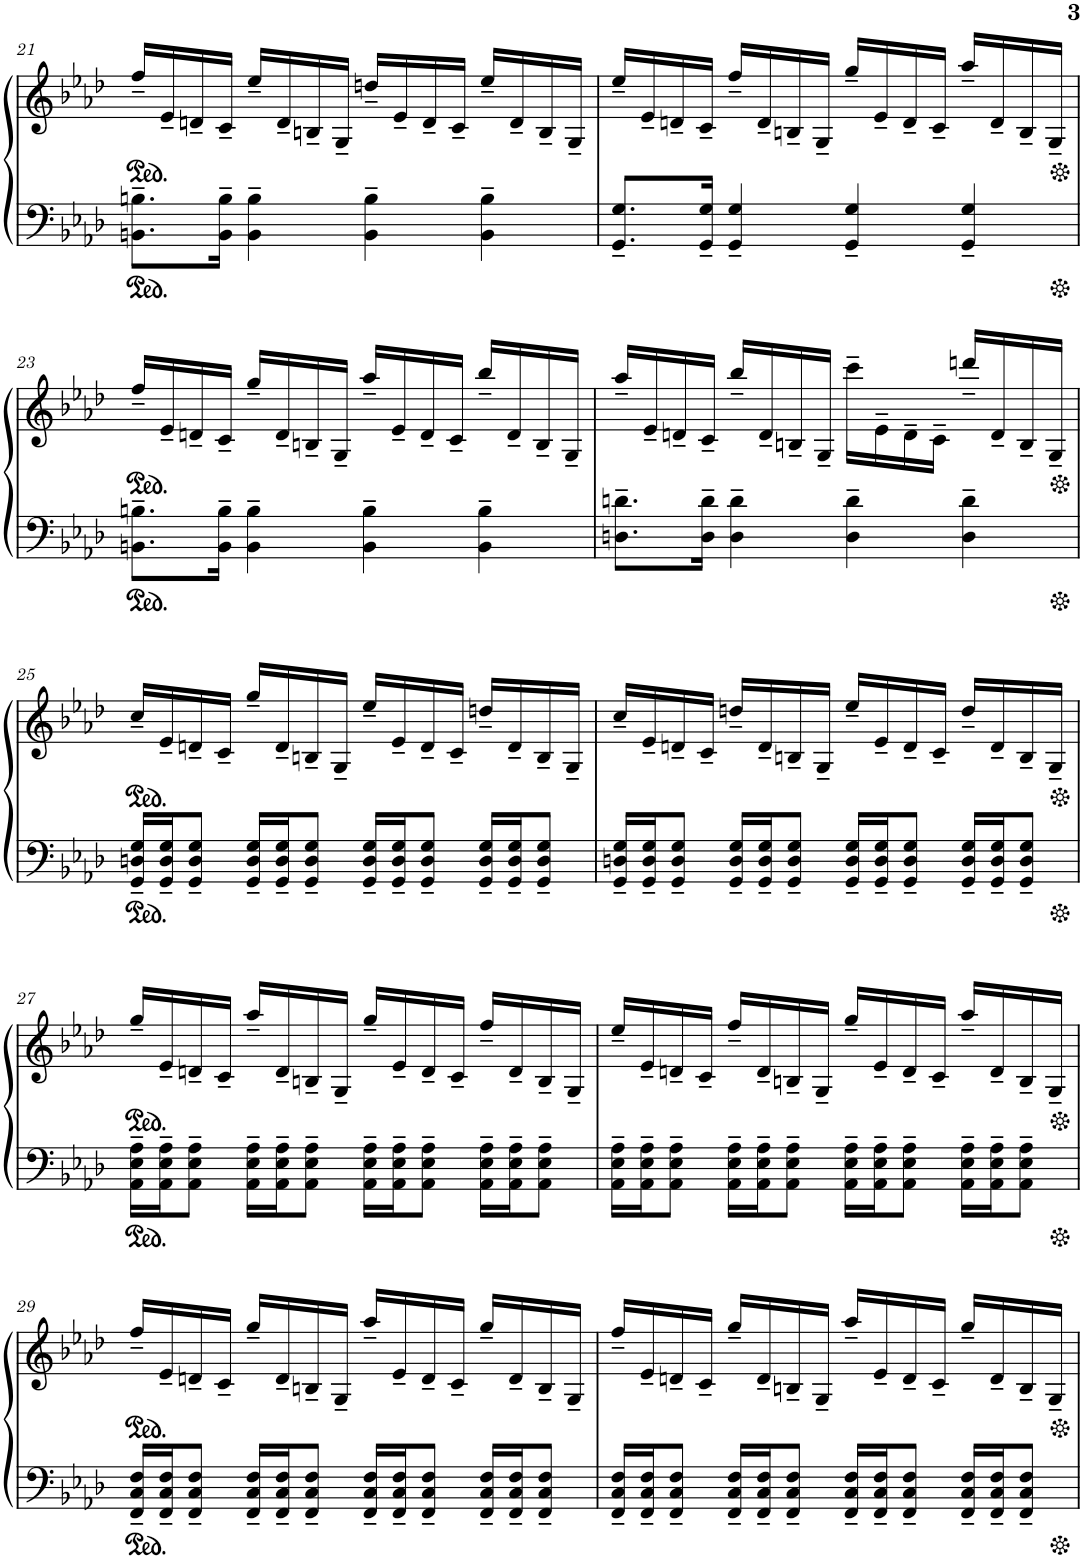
**kern	**kern
*part1	*part1
*staff2	*staff1
*I"Piano	*
*I'Pno.	*
!!LO:PB:g=z
*clefF4	*clefG2
*k[b-e-a-d-]	*k[b-e-a-d-]
*M4/4	*M4/4
*	*ped
=21	=21
8.BBn\~ 8.Bn\~L	16ff~/LL
.	16e-~/
.	16dn~/
16BB\~ 16B\~Jk	16c~/JJ
4BB\~ 4B\~	16ee-~/LL
.	16d~/
.	16Bn~/
.	16G~/JJ
4BB\~ 4B\~	16ddn~/LL
.	16e-~/
.	16d~/
.	16c~/JJ
4BB\~ 4B\~	16ee-~/LL
.	16d~/
.	16B~/
.	16G~/JJ
=22	=22
8.GG/~ 8.G/~L	16ee-~/LL
.	16e-~/
.	16dn~/
16GG/~ 16G/~Jk	16c~/JJ
4GG/~ 4G/~	16ff~/LL
.	16d~/
.	16Bn~/
.	16G~/JJ
4GG/~ 4G/~	16gg~/LL
.	16e-~/
.	16d~/
.	16c~/JJ
4GG/~ 4G/~	16aa-~/LL
.	16d~/
.	16B~/
.	16G~/JJ
!!LO:LB:g=z
=23	=23
*	*Xped
*	*ped
8.BBn\~ 8.Bn\~L	16ff~/LL
.	16e-~/
.	16dn~/
16BB\~ 16B\~Jk	16c~/JJ
4BB\~ 4B\~	16gg~/LL
.	16d~/
.	16Bn~/
.	16G~/JJ
4BB\~ 4B\~	16aa-~/LL
.	16e-~/
.	16d~/
.	16c~/JJ
4BB\~ 4B\~	16bb-~/LL
.	16d~/
.	16B~/
.	16G~/JJ
=24	=24
8.Dn\~ 8.dn\~L	16aa-~/LL
.	16e-~/
.	16dn~/
16D\~ 16d\~Jk	16c~/JJ
4D\~ 4d\~	16bb-~/LL
.	16d~/
.	16Bn~/
.	16G~/JJ
4D\~ 4d\~	16ccc~\LL
.	16e-~\
.	16d~\
.	16c~\JJ
4D\~ 4d\~	16dddn~/LL
.	16d~/
.	16B~/
.	16G~/JJ
!!LO:LB:g=z
=25	=25
*k[b-e-a-d-]	*k[b-e-a-d-]
*	*Xped
*	*ped
16GG/~ 16Dn/~ 16G/~LL	16cc~/LL
16GG/~ 16D/~ 16G/~J	16e-~/
8GG/~ 8D/~ 8G/~J	16dn~/
.	16c~/JJ
16GG/~ 16D/~ 16G/~LL	16gg~/LL
16GG/~ 16D/~ 16G/~J	16d~/
8GG/~ 8D/~ 8G/~J	16Bn~/
.	16G~/JJ
16GG/~ 16D/~ 16G/~LL	16ee-~/LL
16GG/~ 16D/~ 16G/~J	16e-~/
8GG/~ 8D/~ 8G/~J	16d~/
.	16c~/JJ
16GG/~ 16D/~ 16G/~LL	16ddn~/LL
16GG/~ 16D/~ 16G/~J	16d~/
8GG/~ 8D/~ 8G/~J	16B~/
.	16G~/JJ
=26	=26
16GG/~ 16Dn/~ 16G/~LL	16cc~/LL
16GG/~ 16D/~ 16G/~J	16e-~/
8GG/~ 8D/~ 8G/~J	16dn~/
.	16c~/JJ
16GG/~ 16D/~ 16G/~LL	16ddn~/LL
16GG/~ 16D/~ 16G/~J	16d~/
8GG/~ 8D/~ 8G/~J	16Bn~/
.	16G~/JJ
16GG/~ 16D/~ 16G/~LL	16ee-~/LL
16GG/~ 16D/~ 16G/~J	16e-~/
8GG/~ 8D/~ 8G/~J	16d~/
.	16c~/JJ
16GG/~ 16D/~ 16G/~LL	16dd~/LL
16GG/~ 16D/~ 16G/~J	16d~/
8GG/~ 8D/~ 8G/~J	16B~/
.	16G~/JJ
!!LO:LB:g=z
=27	=27
*k[b-e-a-d-]	*k[b-e-a-d-]
*	*Xped
*	*ped
16AA-\~ 16E-\~ 16A-\~LL	16gg~/LL
16AA-\~ 16E-\~ 16A-\~J	16e-~/
8AA-\~ 8E-\~ 8A-\~J	16dn~/
.	16c~/JJ
16AA-\~ 16E-\~ 16A-\~LL	16aa-~/LL
16AA-\~ 16E-\~ 16A-\~J	16d~/
8AA-\~ 8E-\~ 8A-\~J	16Bn~/
.	16G~/JJ
16AA-\~ 16E-\~ 16A-\~LL	16gg~/LL
16AA-\~ 16E-\~ 16A-\~J	16e-~/
8AA-\~ 8E-\~ 8A-\~J	16d~/
.	16c~/JJ
16AA-\~ 16E-\~ 16A-\~LL	16ff~/LL
16AA-\~ 16E-\~ 16A-\~J	16d~/
8AA-\~ 8E-\~ 8A-\~J	16B~/
.	16G~/JJ
=28	=28
16AA-\~ 16E-\~ 16A-\~LL	16ee-~/LL
16AA-\~ 16E-\~ 16A-\~J	16e-~/
8AA-\~ 8E-\~ 8A-\~J	16dn~/
.	16c~/JJ
16AA-\~ 16E-\~ 16A-\~LL	16ff~/LL
16AA-\~ 16E-\~ 16A-\~J	16d~/
8AA-\~ 8E-\~ 8A-\~J	16Bn~/
.	16G~/JJ
16AA-\~ 16E-\~ 16A-\~LL	16gg~/LL
16AA-\~ 16E-\~ 16A-\~J	16e-~/
8AA-\~ 8E-\~ 8A-\~J	16d~/
.	16c~/JJ
16AA-\~ 16E-\~ 16A-\~LL	16aa-~/LL
16AA-\~ 16E-\~ 16A-\~J	16d~/
8AA-\~ 8E-\~ 8A-\~J	16B~/
.	16G~/JJ
!!LO:LB:g=z
=29	=29
*	*Xped
*	*ped
16FF/~ 16C/~ 16F/~LL	16ff~/LL
16FF/~ 16C/~ 16F/~J	16e-~/
8FF/~ 8C/~ 8F/~J	16dn~/
.	16c~/JJ
16FF/~ 16C/~ 16F/~LL	16gg~/LL
16FF/~ 16C/~ 16F/~J	16d~/
8FF/~ 8C/~ 8F/~J	16Bn~/
.	16G~/JJ
16FF/~ 16C/~ 16F/~LL	16aa-~/LL
16FF/~ 16C/~ 16F/~J	16e-~/
8FF/~ 8C/~ 8F/~J	16d~/
.	16c~/JJ
16FF/~ 16C/~ 16F/~LL	16gg~/LL
16FF/~ 16C/~ 16F/~J	16d~/
8FF/~ 8C/~ 8F/~J	16B~/
.	16G~/JJ
=30	=30
16FF/~ 16C/~ 16F/~LL	16ff~/LL
16FF/~ 16C/~ 16F/~J	16e-~/
8FF/~ 8C/~ 8F/~J	16dn~/
.	16c~/JJ
16FF/~ 16C/~ 16F/~LL	16gg~/LL
16FF/~ 16C/~ 16F/~J	16d~/
8FF/~ 8C/~ 8F/~J	16Bn~/
.	16G~/JJ
16FF/~ 16C/~ 16F/~LL	16aa-~/LL
16FF/~ 16C/~ 16F/~J	16e-~/
8FF/~ 8C/~ 8F/~J	16d~/
.	16c~/JJ
16FF/~ 16C/~ 16F/~LL	16gg~/LL
16FF/~ 16C/~ 16F/~J	16d~/
8FF/~ 8C/~ 8F/~J	16B~/
.	16G~/JJ
*	*Xped
=	=
*-	*-
